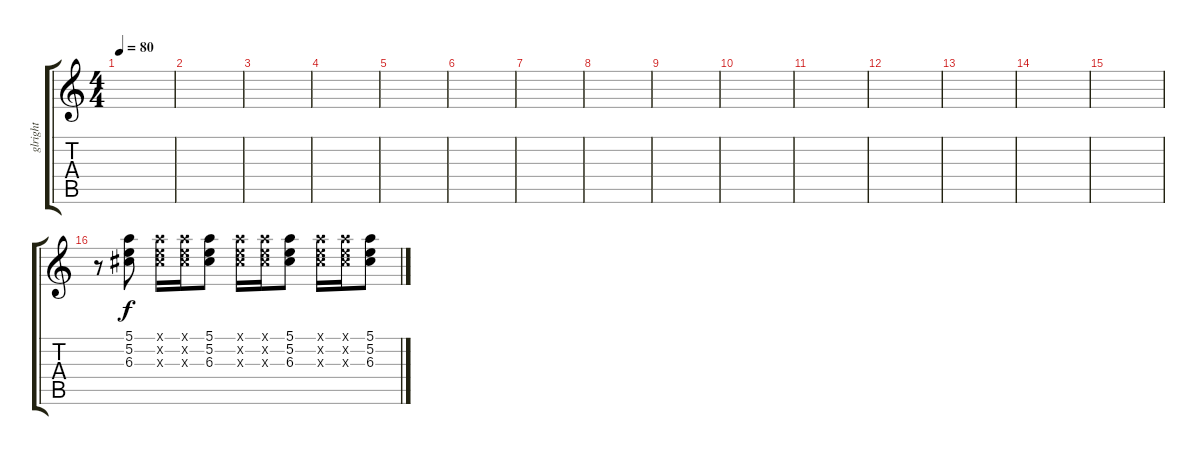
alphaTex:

\track ("glright" "glright") {instrument distortionguitar}
\staff {score tabs}
\tuning (E4 B3 G3 D3 A2 E2) {hide}
\ts (4 4)
\tempo 80
\clef g2
\ks c
|
|
|
|
|
|
|
|
|
|
|
|
|
|
|
r.8 (5.1 5.2 6.3).8 (5.1{x} 5.2{x} 6.3{x}).16 (5.1{x} 5.2{x} 6.3{x}).16 (5.1 5.2 6.3).8 (5.1{x} 5.2{x} 6.3{x}).16 (5.1{x} 5.2{x} 6.3{x}).16 (5.1 5.2 6.3).8 (5.1{x} 5.2{x} 6.3{x}).16 (5.1{x} 5.2{x} 6.3{x}).16 (5.1 5.2 6.3).8
